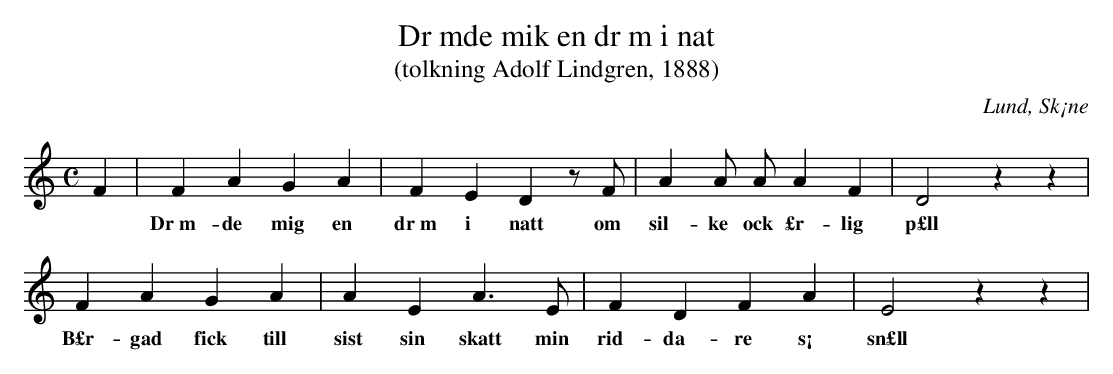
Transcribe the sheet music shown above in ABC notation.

X:1
T:Dr mde mik en dr m i nat
T:(tolkning Adolf Lindgren, 1888)
O:Lund, Sk¡ne
M:C
L:1/4
K:C
F | F A G A | F E D z/F/ | A A/ A/ A F | D2 z z |
w:|Dr m-de mig en|dr m i natt  om|sil-ke ock £r-lig|p£ll|
F A G A | A E A>E | F D F A | E2 z z |
w:B£r-gad fick till|sist sin skatt min|rid-da-re s¡|sn£ll  Men|
